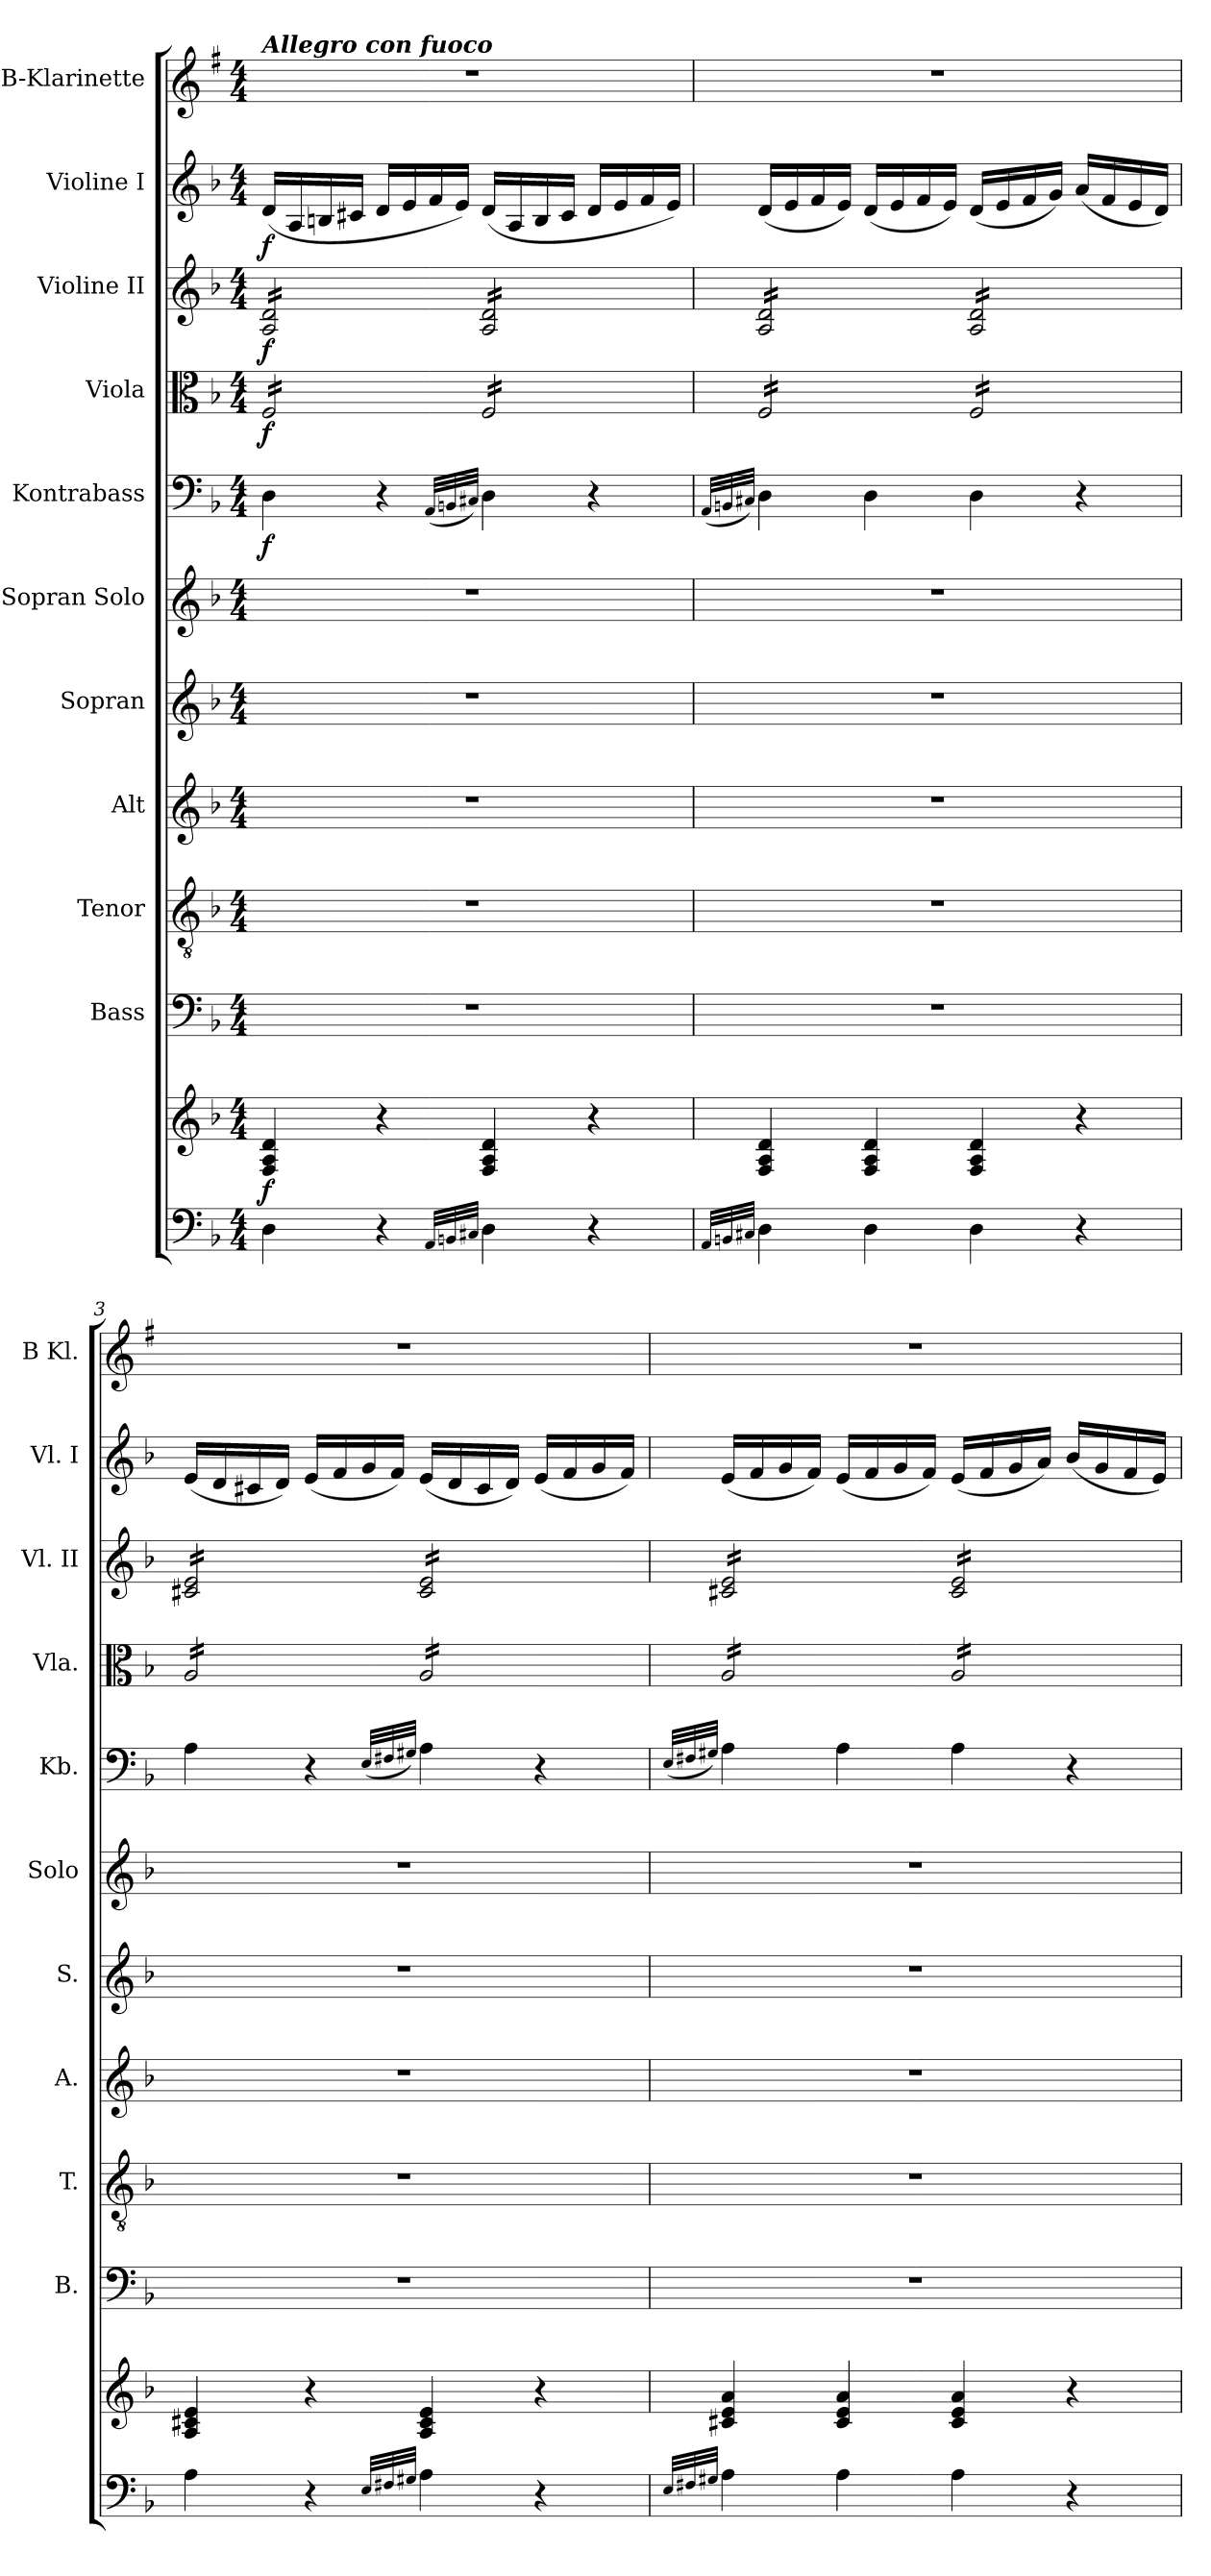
**kern	**kern	**dynam	**kern	**kern	**kern	**kern	**kern	**kern	**dynam	**kern	**dynam	**kern	**dynam	**kern	**dynam	**kern
*part11	*part11	*part11	*part10	*part9	*part8	*part7	*part6	*part5	*part5	*part4	*part4	*part3	*part3	*part2	*part2	*part1
*staff12	*staff11	*staff11/12	*staff10	*staff9	*staff8	*staff7	*staff6	*staff5	*staff5	*staff4	*staff4	*staff3	*staff3	*staff2	*staff2	*staff1
*	*	*	*I"Bass	*I"Tenor	*I"Alt	*I"Sopran	*I"Sopran Solo	*I"Kontrabass	*	*I"Viola	*	*I"Violine II	*	*I"Violine I	*	*I"B-Klarinette
*	*	*	*I'B.	*I'T.	*I'A.	*I'S.	*I'Solo	*I'Kb.	*	*I'Vla.	*	*I'Vl. II	*	*I'Vl. I	*	*I'B Kl.
*clefF4	*clefG2	*	*clefF4	*clefGv2	*clefG2	*clefG2	*clefG2	*clefF4	*	*clefC3	*	*clefG2	*	*clefG2	*	*clefG2
*	*	*	*	*	*	*	*	*ITrd7c12	*	*	*	*	*	*	*	*ITrd1c2
*k[b-]	*k[b-]	*	*k[b-]	*k[b-]	*k[b-]	*k[b-]	*k[b-]	*k[b-]	*	*k[b-]	*	*k[b-]	*	*k[b-]	*	*k[b-]
*F:	*F:	*	*F:	*F:	*F:	*F:	*F:	*F:	*	*F:	*	*F:	*	*F:	*	*F:
*M4/4	*M4/4	*	*M4/4	*M4/4	*M4/4	*M4/4	*M4/4	*M4/4	*	*M4/4	*	*M4/4	*	*M4/4	*	*M4/4
=1	=1	=1	=1	=1	=1	=1	=1	=1	=1	=1	=1	=1	=1	=1	=1	=1
!	!	!	!	!	!	!	!	!	!	!	!	!	!	!	!	!LO:TX:a:Bi:t=Allegro con fuoco
!	!	!LO:DY:b	!	!	!	!	!	!	!LO:DY:b	!	!LO:DY:b	!	!LO:DY:b	!	!LO:DY:b	!
*	*	*	*	*	*	*	*	*	*	*tremolo	*	*	*	*	*	*
*	*	*	*	*	*	*	*	*	*	*	*	*tremolo	*	*	*	*
4D\	4F/ 4A/ 4d/	f	1r	1r	1r	1r	1r	4DD\	f	16F/LL	f	16A/ 16d/LL	f	(<16d/LL	f	1r
.	.	.	.	.	.	.	.	.	.	16F/	.	16A/ 16d/	.	16A/	.	.
.	.	.	.	.	.	.	.	.	.	16F/	.	16A/ 16d/	.	16Bn/	.	.
.	.	.	.	.	.	.	.	.	.	16F/	.	16A/ 16d/	.	16c#X/JJ	.	.
4r	4r	.	.	.	.	.	.	4r	.	16F/	.	16A/ 16d/	.	16d/LL	.	.
.	.	.	.	.	.	.	.	.	.	16F/	.	16A/ 16d/	.	16e/	.	.
.	.	.	.	.	.	.	.	.	.	16F/	.	16A/ 16d/	.	16f/	.	.
.	.	.	.	.	.	.	.	.	.	16F/JJ	.	16A/ 16d/JJ	.	16e/JJ)	.	.
32qAA/LLL	.	.	.	.	.	.	.	(<32qAAA/LLL	.	.	.	.	.	.	.	.
32qBBn/	.	.	.	.	.	.	.	32qBBBn/	.	.	.	.	.	.	.	.
32qC#X/JJJ	.	.	.	.	.	.	.	32qCC#X/JJJ)	.	.	.	.	.	.	.	.
4D\	4F/ 4A/ 4d/	.	.	.	.	.	.	4DD\	.	16F/LL	.	16A/ 16d/LL	.	(<16d/LL	.	.
.	.	.	.	.	.	.	.	.	.	16F/	.	16A/ 16d/	.	16A/	.	.
.	.	.	.	.	.	.	.	.	.	16F/	.	16A/ 16d/	.	16B/	.	.
.	.	.	.	.	.	.	.	.	.	16F/	.	16A/ 16d/	.	16c#/JJ	.	.
4r	4r	.	.	.	.	.	.	4r	.	16F/	.	16A/ 16d/	.	16d/LL	.	.
.	.	.	.	.	.	.	.	.	.	16F/	.	16A/ 16d/	.	16e/	.	.
.	.	.	.	.	.	.	.	.	.	16F/	.	16A/ 16d/	.	16f/	.	.
.	.	.	.	.	.	.	.	.	.	16F/JJ	.	16A/ 16d/JJ	.	16e/JJ)	.	.
=2	=2	=2	=2	=2	=2	=2	=2	=2	=2	=2	=2	=2	=2	=2	=2	=2
32qAA/LLL	.	.	.	.	.	.	.	(<32qAAA/LLL	.	.	.	.	.	.	.	.
32qBBn/	.	.	.	.	.	.	.	32qBBBn/	.	.	.	.	.	.	.	.
32qC#X/JJJ	.	.	.	.	.	.	.	32qCC#X/JJJ)	.	.	.	.	.	.	.	.
4D\	4F/ 4A/ 4d/	.	1r	1r	1r	1r	1r	4DD\	.	16F/LL	.	16A/ 16d/LL	.	(<16d/LL	.	1r
.	.	.	.	.	.	.	.	.	.	16F/	.	16A/ 16d/	.	16e/	.	.
.	.	.	.	.	.	.	.	.	.	16F/	.	16A/ 16d/	.	16f/	.	.
.	.	.	.	.	.	.	.	.	.	16F/	.	16A/ 16d/	.	16e/JJ)	.	.
4D\	4F/ 4A/ 4d/	.	.	.	.	.	.	4DD\	.	16F/	.	16A/ 16d/	.	(<16d/LL	.	.
.	.	.	.	.	.	.	.	.	.	16F/	.	16A/ 16d/	.	16e/	.	.
.	.	.	.	.	.	.	.	.	.	16F/	.	16A/ 16d/	.	16f/	.	.
.	.	.	.	.	.	.	.	.	.	16F/JJ	.	16A/ 16d/JJ	.	16e/JJ)	.	.
4D\	4F/ 4A/ 4d/	.	.	.	.	.	.	4DD\	.	16F/LL	.	16A/ 16d/LL	.	(<16d/LL	.	.
.	.	.	.	.	.	.	.	.	.	16F/	.	16A/ 16d/	.	16e/	.	.
.	.	.	.	.	.	.	.	.	.	16F/	.	16A/ 16d/	.	16f/	.	.
.	.	.	.	.	.	.	.	.	.	16F/	.	16A/ 16d/	.	16g/JJ)	.	.
4r	4r	.	.	.	.	.	.	4r	.	16F/	.	16A/ 16d/	.	(<16a/LL	.	.
.	.	.	.	.	.	.	.	.	.	16F/	.	16A/ 16d/	.	16f/	.	.
.	.	.	.	.	.	.	.	.	.	16F/	.	16A/ 16d/	.	16e/	.	.
.	.	.	.	.	.	.	.	.	.	16F/JJ	.	16A/ 16d/JJ	.	16d/JJ)	.	.
!!LO:PB:g=z
=3	=3	=3	=3	=3	=3	=3	=3	=3	=3	=3	=3	=3	=3	=3	=3	=3
4A\	4A/ 4c#X/ 4e/	.	1r	1r	1r	1r	1r	4AA\	.	16A/LL	.	16c#X/ 16e/LL	.	(<16e/LL	.	1r
.	.	.	.	.	.	.	.	.	.	16A/	.	16c#X/ 16e/	.	16d/	.	.
.	.	.	.	.	.	.	.	.	.	16A/	.	16c#X/ 16e/	.	16c#X/	.	.
.	.	.	.	.	.	.	.	.	.	16A/	.	16c#X/ 16e/	.	16d/JJ)	.	.
4r	4r	.	.	.	.	.	.	4r	.	16A/	.	16c#X/ 16e/	.	(<16e/LL	.	.
.	.	.	.	.	.	.	.	.	.	16A/	.	16c#X/ 16e/	.	16f/	.	.
.	.	.	.	.	.	.	.	.	.	16A/	.	16c#X/ 16e/	.	16g/	.	.
.	.	.	.	.	.	.	.	.	.	16A/JJ	.	16c#X/ 16e/JJ	.	16f/JJ)	.	.
32qE/LLL	.	.	.	.	.	.	.	(<32qEE/LLL	.	.	.	.	.	.	.	.
32qF#X/	.	.	.	.	.	.	.	32qFF#X/	.	.	.	.	.	.	.	.
32qG#X/JJJ	.	.	.	.	.	.	.	32qGG#X/JJJ)	.	.	.	.	.	.	.	.
4A\	4A/ 4c#/ 4e/	.	.	.	.	.	.	4AA\	.	16A/LL	.	16c#/ 16e/LL	.	(<16e/LL	.	.
.	.	.	.	.	.	.	.	.	.	16A/	.	16c#/ 16e/	.	16d/	.	.
.	.	.	.	.	.	.	.	.	.	16A/	.	16c#/ 16e/	.	16c#/	.	.
.	.	.	.	.	.	.	.	.	.	16A/	.	16c#/ 16e/	.	16d/JJ)	.	.
4r	4r	.	.	.	.	.	.	4r	.	16A/	.	16c#/ 16e/	.	(<16e/LL	.	.
.	.	.	.	.	.	.	.	.	.	16A/	.	16c#/ 16e/	.	16f/	.	.
.	.	.	.	.	.	.	.	.	.	16A/	.	16c#/ 16e/	.	16g/	.	.
.	.	.	.	.	.	.	.	.	.	16A/JJ	.	16c#/ 16e/JJ	.	16f/JJ)	.	.
=4	=4	=4	=4	=4	=4	=4	=4	=4	=4	=4	=4	=4	=4	=4	=4	=4
32qE/LLL	.	.	.	.	.	.	.	(<32qEE/LLL	.	.	.	.	.	.	.	.
32qF#X/	.	.	.	.	.	.	.	32qFF#X/	.	.	.	.	.	.	.	.
32qG#X/JJJ	.	.	.	.	.	.	.	32qGG#X/JJJ)	.	.	.	.	.	.	.	.
4A\	4c#X/ 4e/ 4a/	.	1r	1r	1r	1r	1r	4AA\	.	16A/LL	.	16c#X/ 16e/LL	.	(<16e/LL	.	1r
.	.	.	.	.	.	.	.	.	.	16A/	.	16c#X/ 16e/	.	16f/	.	.
.	.	.	.	.	.	.	.	.	.	16A/	.	16c#X/ 16e/	.	16g/	.	.
.	.	.	.	.	.	.	.	.	.	16A/	.	16c#X/ 16e/	.	16f/JJ)	.	.
4A\	4c#/ 4e/ 4a/	.	.	.	.	.	.	4AA\	.	16A/	.	16c#X/ 16e/	.	(<16e/LL	.	.
.	.	.	.	.	.	.	.	.	.	16A/	.	16c#X/ 16e/	.	16f/	.	.
.	.	.	.	.	.	.	.	.	.	16A/	.	16c#X/ 16e/	.	16g/	.	.
.	.	.	.	.	.	.	.	.	.	16A/JJ	.	16c#X/ 16e/JJ	.	16f/JJ)	.	.
4A\	4c#/ 4e/ 4a/	.	.	.	.	.	.	4AA\	.	16A/LL	.	16c#/ 16e/LL	.	(<16e/LL	.	.
.	.	.	.	.	.	.	.	.	.	16A/	.	16c#/ 16e/	.	16f/	.	.
.	.	.	.	.	.	.	.	.	.	16A/	.	16c#/ 16e/	.	16g/	.	.
.	.	.	.	.	.	.	.	.	.	16A/	.	16c#/ 16e/	.	16a/JJ)	.	.
4r	4r	.	.	.	.	.	.	4r	.	16A/	.	16c#/ 16e/	.	(<16b-/LL	.	.
.	.	.	.	.	.	.	.	.	.	16A/	.	16c#/ 16e/	.	16g/	.	.
.	.	.	.	.	.	.	.	.	.	16A/	.	16c#/ 16e/	.	16f/	.	.
.	.	.	.	.	.	.	.	.	.	16A/JJ	.	16c#/ 16e/JJ	.	16e/JJ)	.	.
*	*	*	*	*	*	*	*	*	*	*	*	*Xtremolo	*	*	*	*
*	*	*	*	*	*	*	*	*	*	*Xtremolo	*	*	*	*	*	*
=	=	=	=	=	=	=	=	=	=	=	=	=	=	=	=	=
*-	*-	*-	*-	*-	*-	*-	*-	*-	*-	*-	*-	*-	*-	*-	*-	*-
